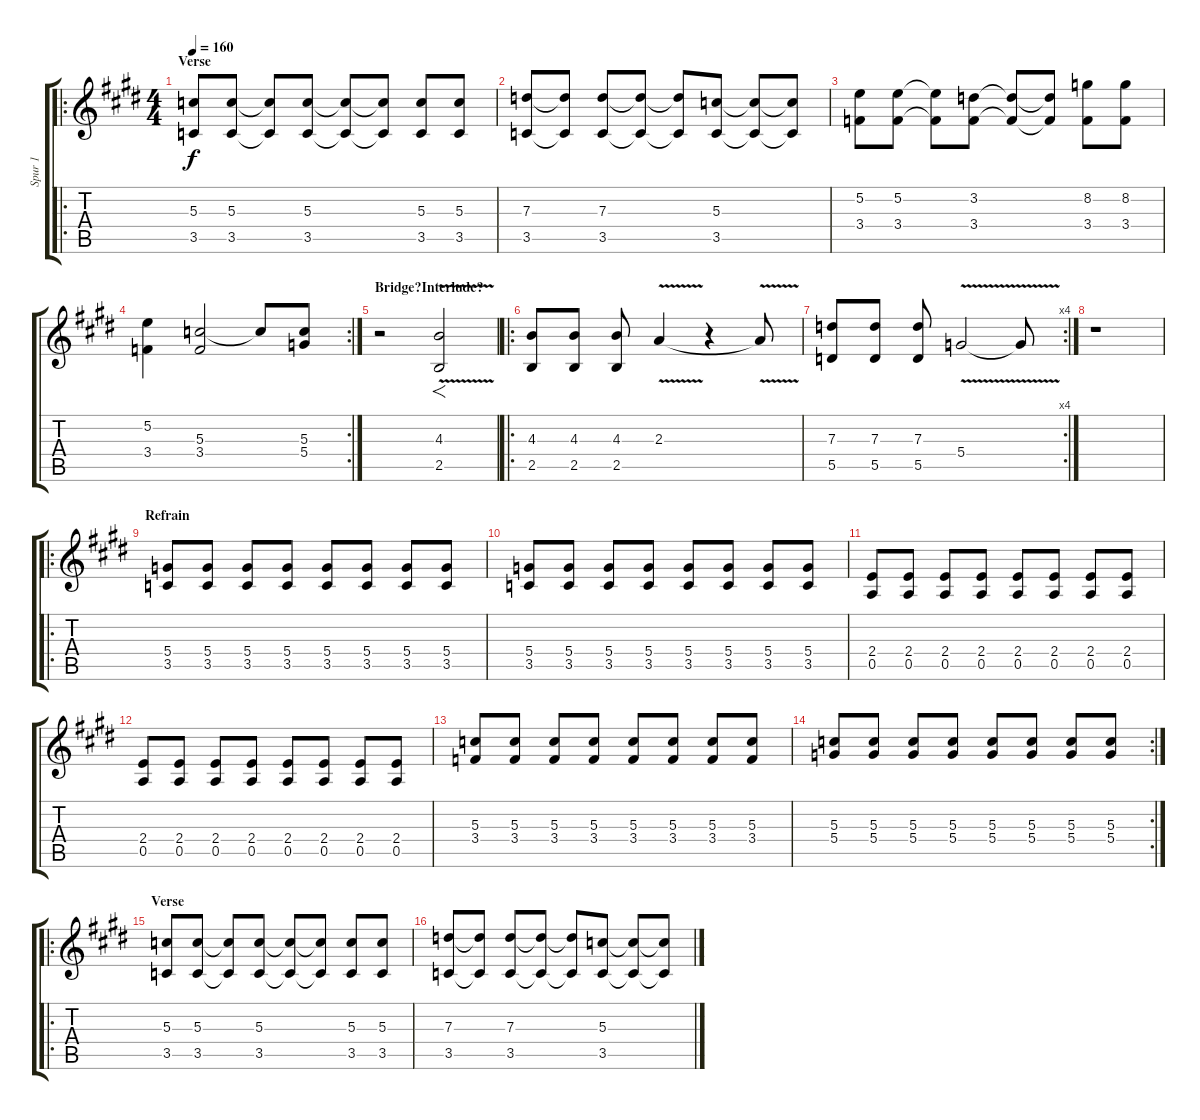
\track ("Spur 1" "Spur 1") {instrument overdrivenguitar}
\staff {score tabs}
\tuning (E4 B3 G3 D3 A2 E2) {hide}
\ro
\ts (4 4)
\section ("" "Verse")
\tempo 160
\clef g2
\ks e
(5.3 3.5).8{dy f volume 12 instrument overdrivenguitar} (5.3 3.5).8 (5.3{t} 3.5{t}).8 (5.3 3.5).8 (5.3{t} 3.5{t}).8 (5.3{t} 3.5{t}).8 (5.3 3.5).8 (5.3 3.5).8 |
(7.3 3.5).8 (7.3{t} 3.5{t}).8 (7.3 3.5).8 (7.3{t} 3.5{t}).8 (7.3{t} 3.5{t}).8 (5.3 3.5).8 (5.3{t} 3.5{t}).8 (5.3{t} 3.5{t}).8 |
(5.2 3.4).8 (5.2 3.4).8 (5.2{t} 3.4{t}).8 (3.2 3.4).8 (3.2{t} 3.4{t}).8 (3.2{t} 3.4{t}).8 (8.2 3.4).8 (8.2 3.4).8 |
\rc 2
(5.2 3.4).4 (5.3 3.4).2 5.3{t}.8 (5.3 5.4).8 |
\section ("" "Bridge?Interlude?")
r.2 (4.3{v} 2.5{v}).2{f} |
\ro
(4.3 2.5).8{instrument overdrivenguitar} (4.3 2.5).8 (4.3 2.5).8 2.3{v}.4 r.4 2.3{t}.8 |
\rc 4
(7.3 5.5).8 (7.3 5.5).8 (7.3 5.5).8 5.4{v}.2 5.4{t}.8 |
r.1 |
\ro
\section ("" "Refrain")
(5.4 3.5).8{instrument overdrivenguitar} (5.4 3.5).8 (5.4 3.5).8 (5.4 3.5).8 (5.4 3.5).8 (5.4 3.5).8 (5.4 3.5).8 (5.4 3.5).8 |
(5.4 3.5).8 (5.4 3.5).8 (5.4 3.5).8 (5.4 3.5).8 (5.4 3.5).8 (5.4 3.5).8 (5.4 3.5).8 (5.4 3.5).8 |
(2.4 0.5).8 (2.4 0.5).8 (2.4 0.5).8 (2.4 0.5).8 (2.4 0.5).8 (2.4 0.5).8 (2.4 0.5).8 (2.4 0.5).8 |
(2.4 0.5).8 (2.4 0.5).8 (2.4 0.5).8 (2.4 0.5).8 (2.4 0.5).8 (2.4 0.5).8 (2.4 0.5).8 (2.4 0.5).8 |
(5.3 3.4).8 (5.3 3.4).8 (5.3 3.4).8 (5.3 3.4).8 (5.3 3.4).8 (5.3 3.4).8 (5.3 3.4).8 (5.3 3.4).8 |
\rc 2
(5.3 5.4).8 (5.3 5.4).8 (5.3 5.4).8 (5.3 5.4).8 (5.3 5.4).8 (5.3 5.4).8 (5.3 5.4).8 (5.3 5.4).8 |
\ro
\section ("" "Verse")
(5.3 3.5).8{volume 12 instrument overdrivenguitar} (5.3 3.5).8 (5.3{t} 3.5{t}).8 (5.3 3.5).8 (5.3{t} 3.5{t}).8 (5.3{t} 3.5{t}).8 (5.3 3.5).8 (5.3 3.5).8 |
(7.3 3.5).8 (7.3{t} 3.5{t}).8 (7.3 3.5).8 (7.3{t} 3.5{t}).8 (7.3{t} 3.5{t}).8 (5.3 3.5).8 (5.3{t} 3.5{t}).8 (5.3{t} 3.5{t}).8
